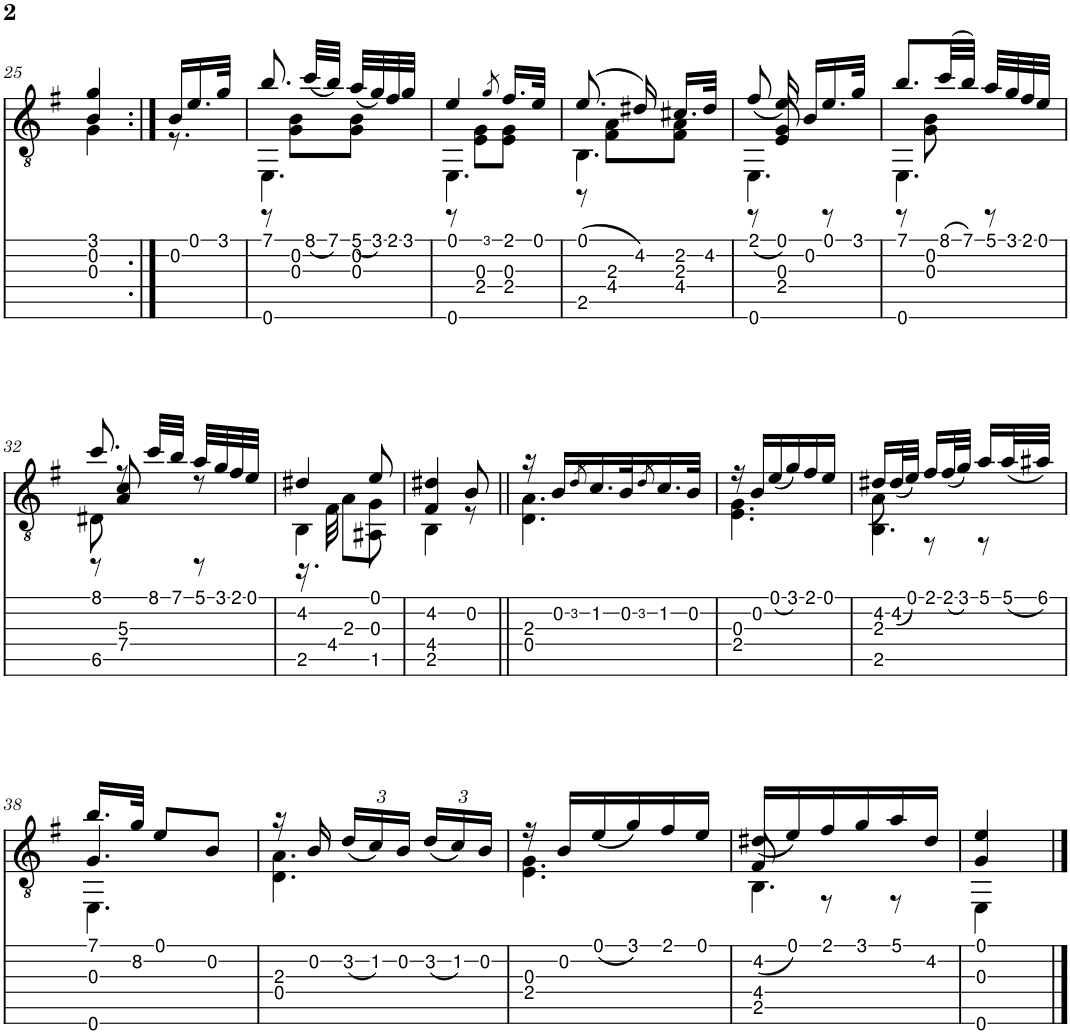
**kern	**kern
*part1	*part1
*staff2	*staff1
*I"Classical Guitar	*
*I'Guit.	*
!!LO:PB:g=z
*	*clefGv2
*k[f#]	*k[f#]
*e:	*e:
*M3/8	*M3/8
=25	=25
*^	*^
4B 4g	4G	4B/ 4g/	4G\
=26:|!	=26:|!	=26:|!	=26:|!
16BLL	8.r	16B/LL	8.r
16.e	.	16.e/	.
32gJJk	.	32g/JJk	.
=27	=27	=27	=27
*	*^	*	*^
8.bL	4.EE	8r	8.b/	4.EE\	8r
.	.	8G\ 8B\L	.	.	8G\ 8B\L
32ccLL	.	.	(<32cc/LLL	.	.
32b	.	.	32b/JJJ)	.	.
32a	.	8G\ 8B\J	(<32a/LLL	.	8G\ 8B\J
32g	.	.	32g/)	.	.
32f#	.	.	32f#/	.	.
32gJJJ	.	.	32g/JJJ	.	.
=28	=28	=28	=28	=28	=28
4e	4.EE	8r	4e/	4.EE\	8r
.	.	8E\ 8G\L	.	.	8E\ 8G\L
qg	.	.	8qg/	.	.
16.f#LL	.	8E\ 8G\J	16.f#/LL	.	8E\ 8G\J
32eJJk	.	.	32e/JJk	.	.
=29	=29	=29	=29	=29	=29
8.eL	4.BB	8r	(8.e/	4.BB\	8r
.	.	8F#\ 8A\L	.	.	8F#\ 8A\L
16d#XL	.	.	16d#X/)	.	.
16.c#X	.	8F#\ 8A\J	16.c#X/LL	.	8F#\ 8A\J
32d#JJk	.	.	32d#/JJk	.	.
=30	=30	=30	=30	=30	=30
8f#L	4.EE	8r	(<8f#/	4.EE\	8r
16eL	.	8E 8G	16e/)	.	8E/ 8G/
16B	.	.	16B/LL	.	.
16.e	.	8r	16.e/	.	8r
32gJJk	.	.	32g/JJk	.	.
=31	=31	=31	=31	=31	=31
8.bL	4.EE	8r	8.b/L	4.EE\	8r
.	.	8G 8B	.	.	8G\ 8B\
32ccLL	.	.	(32cc/LL	.	.
32b	.	.	32b/JJJ)	.	.
32a	.	8r	32a/LLL	.	8r
32g	.	.	32g/	.	.
32f#	.	.	32f#/	.	.
32eJJJ	.	.	32e/JJJ	.	.
!!LO:LB:g=z	!!	!!
=32	=32	=32	=32	=32	=32
8.ccL	8D#X	8r	8.cc/	8D#X\	8r
.	8r	8A 8c	.	8r	8A/ 8c/
32ccLL	.	.	32cc/LLL	.	.
32b	.	.	32b/JJJ	.	.
32a	8r	8r	32a/LLL	8r	8r
32g	.	.	32g/	.	.
32f#	.	.	32f#/	.	.
32eJJJ	.	.	32e/JJJ	.	.
=33	=33	=33	=33	=33	=33
4d#X	4BB	16.r	4d#X/	4BB\	16.r
.	.	32F#KKL	.	.	32F#\
.	.	8A	.	.	8A\L
8e	8AA#X	8GJ	8e/	8AA#X\	8G\J
*	*v	*v	*	*	*
*	*	*	*v	*v
=34	=34	=34	=34
4F# 4d#X	4BB	4F#/ 4d#X/	4BB\
8B	8r	8B/	8r
=35||	=35||	=35||	=35||
16r	4.D 4.A	16r	4.D\ 4.A\
16BLL	.	16B/LL	.
qd	.	8qd/	.
16.c	.	16.c/	.
32BK	.	32B/K	.
qd	.	8qd/	.
16.c	.	16.c/	.
32BJJk	.	32B/JJk	.
=36	=36	=36	=36
16r	4.E 4.G	16r	4.E\ 4.G\
16BLL	.	16B/LL	.
16e	.	(<16e/	.
16g	.	16g/)	.
16f#	.	16f#/	.
16eJJ	.	16e/JJ	.
=37	=37	=37	=37
*	*^	*	*^
16d#XLL	4.BB	8A	16d#X/LL	4.BB\	8A\
32d#L	.	.	(<32d#/L	.	.
32eJ	.	.	32e/JJJ)	.	.
16f#	.	8r	16f#/LL	.	8r
32f#L	.	.	(<32f#/L	.	.
32gJ	.	.	32g/JJJ)	.	.
16a	.	8r	16a/LL	.	8r
32aL	.	.	(<32a/L	.	.
32a#XJJJ	.	.	32a#X/JJJ)	.	.
!!LO:LB:g=z	!!	!!
=38	=38	=38	=38	=38	=38
16.bLL	4.EE	4.G	16.b/LL	4.EE\	4.G/
32gJk	.	.	32g/JJk	.	.
8e	.	.	8e/L	.	.
8BJ	.	.	8B/J	.	.
*	*v	*v	*	*	*
*	*	*	*v	*v
=39	=39	=39	=39
16r	4.D 4.A	16r	4.D\ 4.A\
16BLL	.	16B/	.
*Xbrackettup	*	*Xbrackettup	*
24d	.	(<24d/LL	.
24c	.	24c/)	.
24B	.	24B/JJ	.
24d	.	(<24d/LL	.
24c	.	24c/)	.
24BJJ	.	24B/JJ	.
=40	=40	=40	=40
16r	4.E 4.G	16r	4.E\ 4.G\
16BLL	.	16B/LL	.
16e	.	(<16e/	.
16g	.	16g/)	.
16f#	.	16f#/	.
16eJJ	.	16e/JJ	.
=41	=41	=41	=41
*	*^	*	*^
16d#XLL	4.BB	8F#	(<16d#X/LL	4.BB\	8F#/
16e	.	.	16e/)	.	.
16f#	.	8r	16f#/	.	8r
16g	.	.	16g/	.	.
16a	.	8r	16a/	.	8r
16d#JJ	.	.	16d#/JJ	.	.
*	*v	*v	*	*	*
*	*	*	*v	*v
=42	=42	=42	=42
4G 4e	4EE	4G/ 4e/	4EE\
*v	*v	*	*
*	*v	*v
==	==
*-	*-
